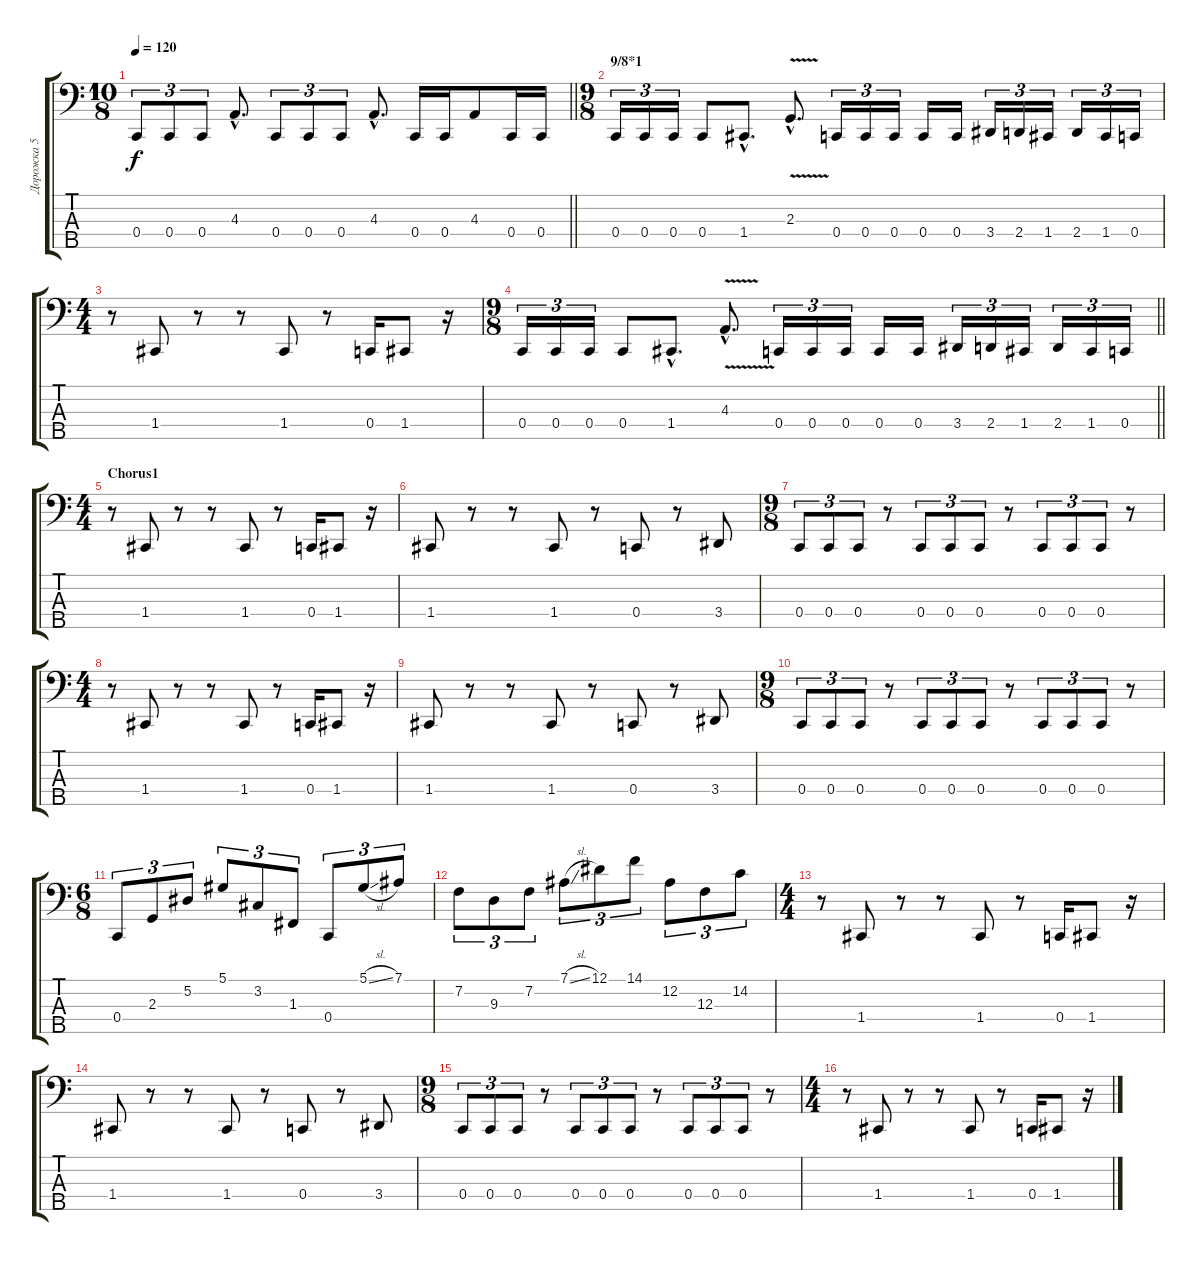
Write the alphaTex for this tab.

\track ("Дорожка 5" "Дорожка 5") {instrument fretlessbass}
\staff {score tabs}
\tuning (Eb2 Bb1 F1 C1 F0) {hide}
\ts (10 8)
\tempo 120
\clef f4
\barLineRight lightlight
\ks c
0.4.8{tu (3 2) dy f} 0.4.8{tu (3 2)} 0.4.8{tu (3 2)} 4.3{hac}.8{d} 0.4.8{tu (3 2)} 0.4.8{tu (3 2)} 0.4.8{tu (3 2)} 4.3{hac}.8{d} 0.4.16 0.4.16 4.3.8 0.4.16 0.4.16 |
\ts (9 8)
\section ("" "9/8*1")
0.4.16{tu (3 2)} 0.4.16{tu (3 2)} 0.4.16{tu (3 2)} 0.4.8 1.4{hac}.8{d} 2.3{v hac}.8{d} 0.4.16{tu (3 2)} 0.4.16{tu (3 2)} 0.4.16{tu (3 2)} 0.4.16 0.4.16 3.4.16{tu (3 2)} 2.4.16{tu (3 2)} 1.4.16{tu (3 2)} 2.4.16{tu (3 2)} 1.4.16{tu (3 2)} 0.4.16{tu (3 2)} |
\ts (4 4)
r.8 1.4.8 r.8 r.8 1.4.8 r.8 0.4.16 1.4.8 r.16 |
\ts (9 8)
\barLineRight lightlight
0.4.16{tu (3 2)} 0.4.16{tu (3 2)} 0.4.16{tu (3 2)} 0.4.8 1.4{hac}.8{d} 4.3{v hac}.8{d} 0.4.16{tu (3 2)} 0.4.16{tu (3 2)} 0.4.16{tu (3 2)} 0.4.16 0.4.16 3.4.16{tu (3 2)} 2.4.16{tu (3 2)} 1.4.16{tu (3 2)} 2.4.16{tu (3 2)} 1.4.16{tu (3 2)} 0.4.16{tu (3 2)} |
\ts (4 4)
\section ("" "Chorus1")
r.8 1.4.8 r.8 r.8 1.4.8 r.8 0.4.16 1.4.8 r.16 |
1.4.8 r.8 r.8 1.4.8 r.8 0.4.8 r.8 3.4.8 |
\ts (9 8)
0.4.8{tu (3 2)} 0.4.8{tu (3 2)} 0.4.8{tu (3 2)} r.8 0.4.8{tu (3 2)} 0.4.8{tu (3 2)} 0.4.8{tu (3 2)} r.8 0.4.8{tu (3 2)} 0.4.8{tu (3 2)} 0.4.8{tu (3 2)} r.8 |
\ts (4 4)
r.8 1.4.8 r.8 r.8 1.4.8 r.8 0.4.16 1.4.8 r.16 |
1.4.8 r.8 r.8 1.4.8 r.8 0.4.8 r.8 3.4.8 |
\ts (9 8)
0.4.8{tu (3 2)} 0.4.8{tu (3 2)} 0.4.8{tu (3 2)} r.8 0.4.8{tu (3 2)} 0.4.8{tu (3 2)} 0.4.8{tu (3 2)} r.8 0.4.8{tu (3 2)} 0.4.8{tu (3 2)} 0.4.8{tu (3 2)} r.8 |
\ts (6 8)
0.4.8{tu (3 2)} 2.3.8{tu (3 2)} 5.2.8{tu (3 2)} 5.1.8{tu (3 2)} 3.2.8{tu (3 2)} 1.3.8{tu (3 2)} 0.4.8{tu (3 2)} 5.1{sl}.8{tu (3 2)} 7.1.8{tu (3 2)} |
7.2.8{tu (3 2)} 9.3.8{tu (3 2)} 7.2.8{tu (3 2)} 7.1{sl}.8{tu (3 2)} 12.1.8{tu (3 2)} 14.1.8{tu (3 2)} 12.2.8{tu (3 2)} 12.3.8{tu (3 2)} 14.2.8{tu (3 2)} |
\ts (4 4)
r.8 1.4.8 r.8 r.8 1.4.8 r.8 0.4.16 1.4.8 r.16 |
1.4.8 r.8 r.8 1.4.8 r.8 0.4.8 r.8 3.4.8 |
\ts (9 8)
0.4.8{tu (3 2)} 0.4.8{tu (3 2)} 0.4.8{tu (3 2)} r.8 0.4.8{tu (3 2)} 0.4.8{tu (3 2)} 0.4.8{tu (3 2)} r.8 0.4.8{tu (3 2)} 0.4.8{tu (3 2)} 0.4.8{tu (3 2)} r.8 |
\ts (4 4)
r.8 1.4.8 r.8 r.8 1.4.8 r.8 0.4.16 1.4.8 r.16
